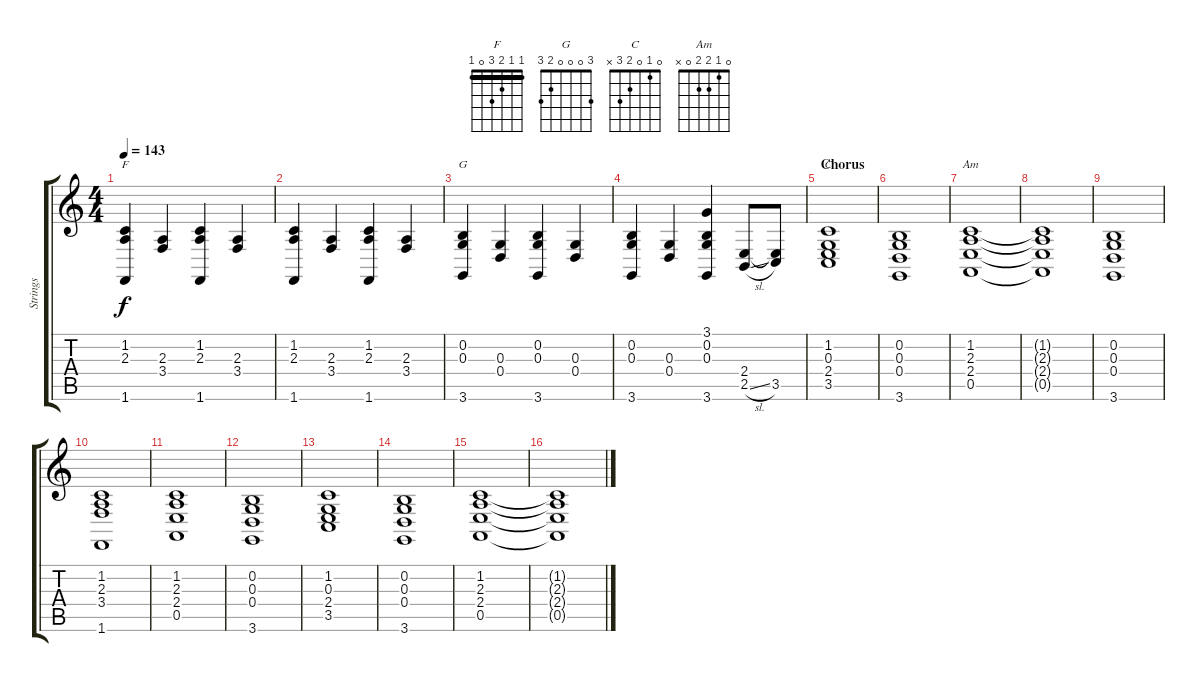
\track ("Strings" "Strings") {instrument stringensemble1}
\staff {score tabs}
\tuning (E4 B3 G3 D3 A2 E2) {hide}
\chord ("F" 1 1 2 3 0 1) {barre 1}
\chord ("G" 3 0 0 0 2 3)
\chord ("C" 0 1 0 2 3 x)
\chord ("Am" 0 1 2 2 0 x)
\ts (4 4)
\tempo 143
\clef g2
\ks c
(1.2 2.3 1.6).4{ch "F" dy f} (2.3 3.4).4 (1.2 2.3 1.6).4 (2.3 3.4).4 |
(1.2 2.3 1.6).4 (2.3 3.4).4 (1.2 2.3 1.6).4 (2.3 3.4).4 |
(0.2 0.3 3.6).4{ch "G"} (0.3 0.4).4 (0.2 0.3 3.6).4 (0.3 0.4).4 |
(0.2 0.3 3.6).4 (0.3 0.4).4 (3.1 0.2 0.3 3.6).4 (2.4 2.5{sl}).8 (2.4{t} 3.5).8 |
\section ("" "Chorus")
(1.2 0.3 2.4 3.5).1{ch "C"} |
(0.2 0.3 0.4 3.6).1 |
(1.2 2.3 2.4 0.5).1{ch "Am"} |
(1.2{t} 2.3{t} 2.4{t} 0.5{t}).1 |
(0.2 0.3 0.4 3.6).1 |
(1.2 2.3 3.4 1.6).1 |
(1.2 2.3 2.4 0.5).1 |
(0.2 0.3 0.4 3.6).1 |
(1.2 0.3 2.4 3.5).1 |
(0.2 0.3 0.4 3.6).1 |
(1.2 2.3 2.4 0.5).1 |
(1.2{t} 2.3{t} 2.4{t} 0.5{t}).1
